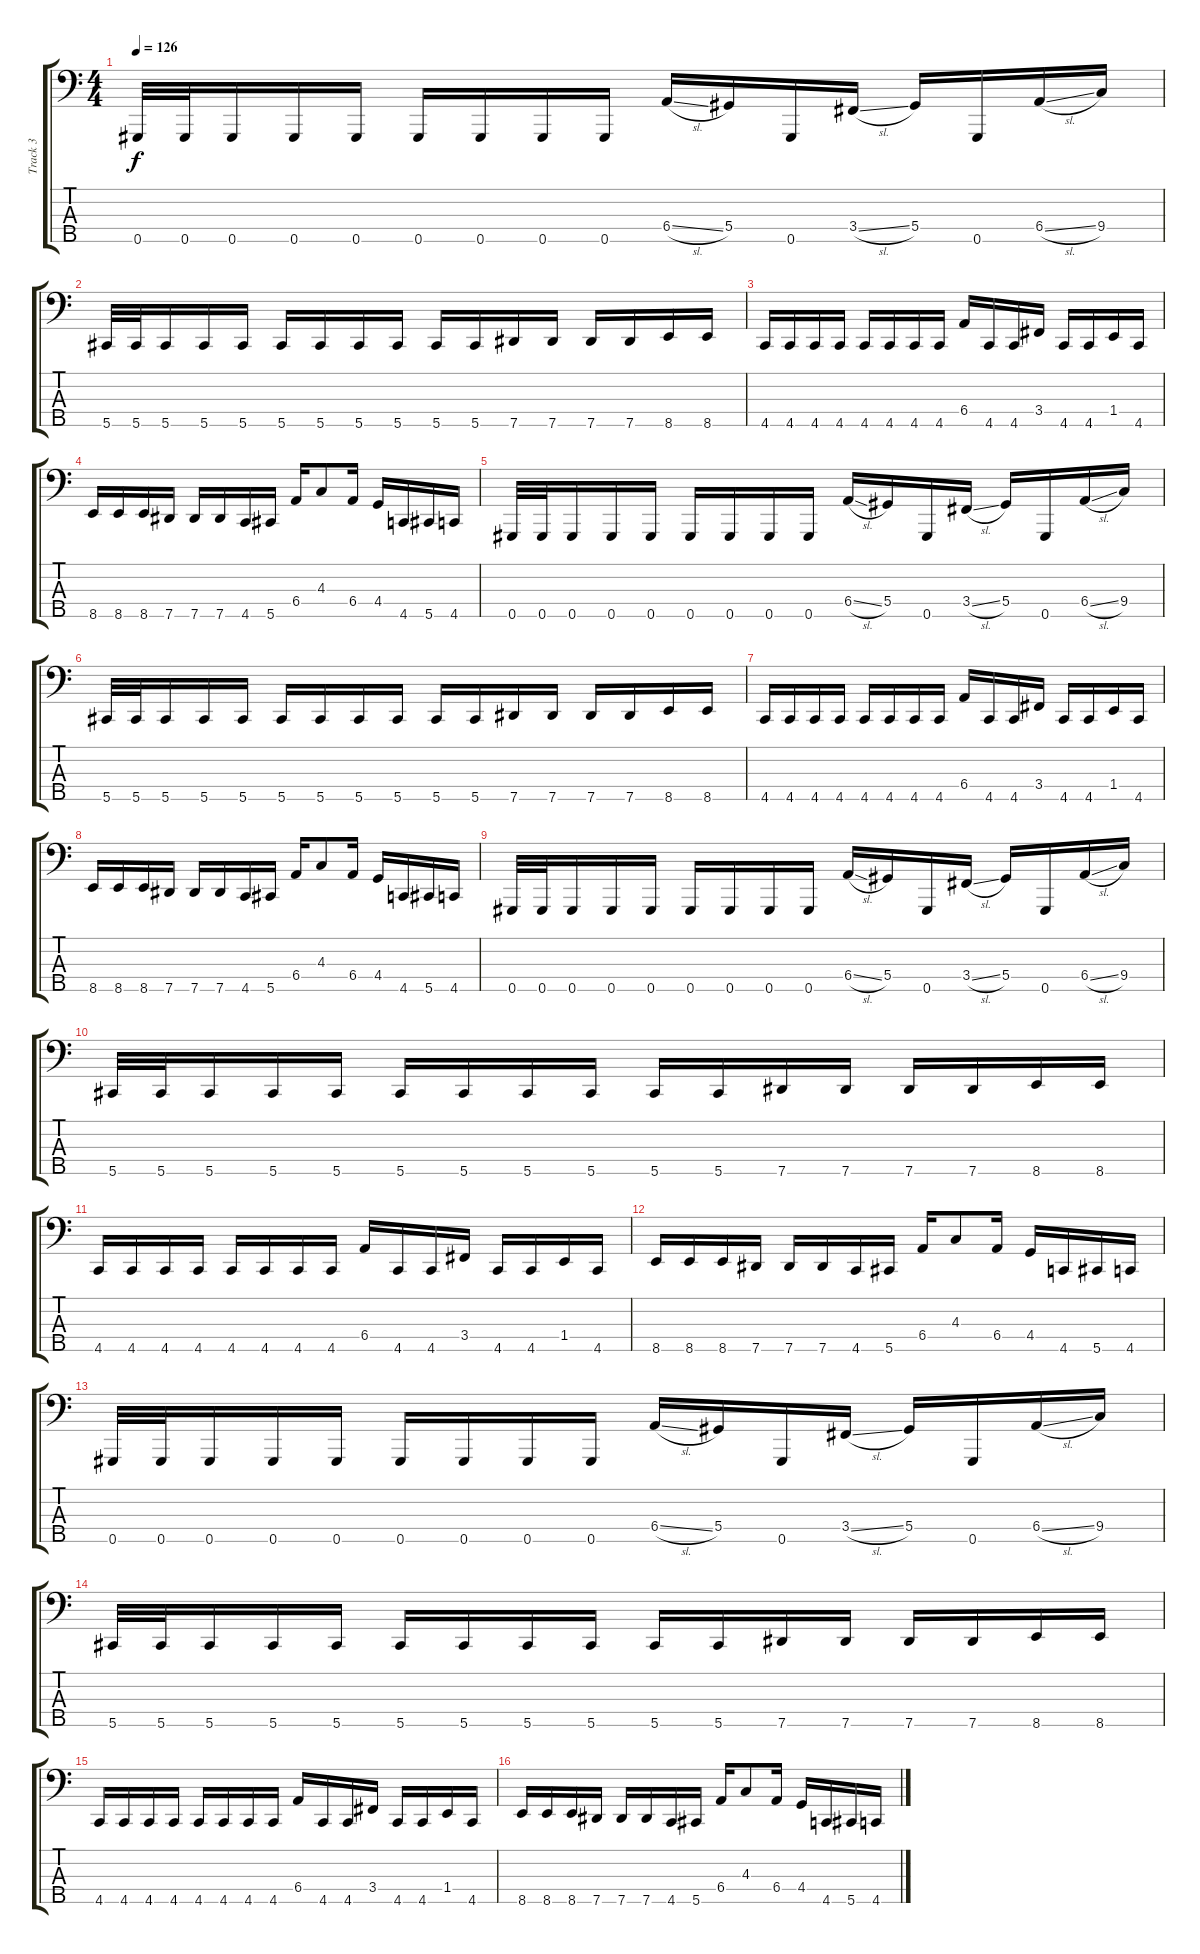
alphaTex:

\track ("Track 3" "Track 3") {instrument electricbasspick}
\staff {score tabs}
\tuning (Gb2 Db2 Ab1 Eb1 Ab0) {hide}
\ts (4 4)
\tempo 126
\clef f4
\ks c
0.5.32{dy f} 0.5.32 0.5.16 0.5.16 0.5.16 0.5.16 0.5.16 0.5.16 0.5.16 6.4{sl}.16 5.4.16 0.5.16 3.4{sl}.16 5.4.16 0.5.16 6.4{sl}.16 9.4.16 |
5.5.32 5.5.32 5.5.16 5.5.16 5.5.16 5.5.16 5.5.16 5.5.16 5.5.16 5.5.16 5.5.16 7.5.16 7.5.16 7.5.16 7.5.16 8.5.16 8.5.16 |
4.5.16 4.5.16 4.5.16 4.5.16 4.5.16 4.5.16 4.5.16 4.5.16 6.4.16 4.5.16 4.5.16 3.4.16 4.5.16 4.5.16 1.4.16 4.5.16 |
8.5.16 8.5.16 8.5.16 7.5.16 7.5.16 7.5.16 4.5.16 5.5.16 6.4.16 4.3.8 6.4.16 4.4.16 4.5.16 5.5.16 4.5.16 |
0.5.32 0.5.32 0.5.16 0.5.16 0.5.16 0.5.16 0.5.16 0.5.16 0.5.16 6.4{sl}.16 5.4.16 0.5.16 3.4{sl}.16 5.4.16 0.5.16 6.4{sl}.16 9.4.16 |
5.5.32 5.5.32 5.5.16 5.5.16 5.5.16 5.5.16 5.5.16 5.5.16 5.5.16 5.5.16 5.5.16 7.5.16 7.5.16 7.5.16 7.5.16 8.5.16 8.5.16 |
4.5.16 4.5.16 4.5.16 4.5.16 4.5.16 4.5.16 4.5.16 4.5.16 6.4.16 4.5.16 4.5.16 3.4.16 4.5.16 4.5.16 1.4.16 4.5.16 |
8.5.16 8.5.16 8.5.16 7.5.16 7.5.16 7.5.16 4.5.16 5.5.16 6.4.16 4.3.8 6.4.16 4.4.16 4.5.16 5.5.16 4.5.16 |
0.5.32 0.5.32 0.5.16 0.5.16 0.5.16 0.5.16 0.5.16 0.5.16 0.5.16 6.4{sl}.16 5.4.16 0.5.16 3.4{sl}.16 5.4.16 0.5.16 6.4{sl}.16 9.4.16 |
5.5.32 5.5.32 5.5.16 5.5.16 5.5.16 5.5.16 5.5.16 5.5.16 5.5.16 5.5.16 5.5.16 7.5.16 7.5.16 7.5.16 7.5.16 8.5.16 8.5.16 |
4.5.16 4.5.16 4.5.16 4.5.16 4.5.16 4.5.16 4.5.16 4.5.16 6.4.16 4.5.16 4.5.16 3.4.16 4.5.16 4.5.16 1.4.16 4.5.16 |
8.5.16 8.5.16 8.5.16 7.5.16 7.5.16 7.5.16 4.5.16 5.5.16 6.4.16 4.3.8 6.4.16 4.4.16 4.5.16 5.5.16 4.5.16 |
0.5.32 0.5.32 0.5.16 0.5.16 0.5.16 0.5.16 0.5.16 0.5.16 0.5.16 6.4{sl}.16 5.4.16 0.5.16 3.4{sl}.16 5.4.16 0.5.16 6.4{sl}.16 9.4.16 |
5.5.32 5.5.32 5.5.16 5.5.16 5.5.16 5.5.16 5.5.16 5.5.16 5.5.16 5.5.16 5.5.16 7.5.16 7.5.16 7.5.16 7.5.16 8.5.16 8.5.16 |
4.5.16 4.5.16 4.5.16 4.5.16 4.5.16 4.5.16 4.5.16 4.5.16 6.4.16 4.5.16 4.5.16 3.4.16 4.5.16 4.5.16 1.4.16 4.5.16 |
8.5.16 8.5.16 8.5.16 7.5.16 7.5.16 7.5.16 4.5.16 5.5.16 6.4.16 4.3.8 6.4.16 4.4.16 4.5.16 5.5.16 4.5.16
